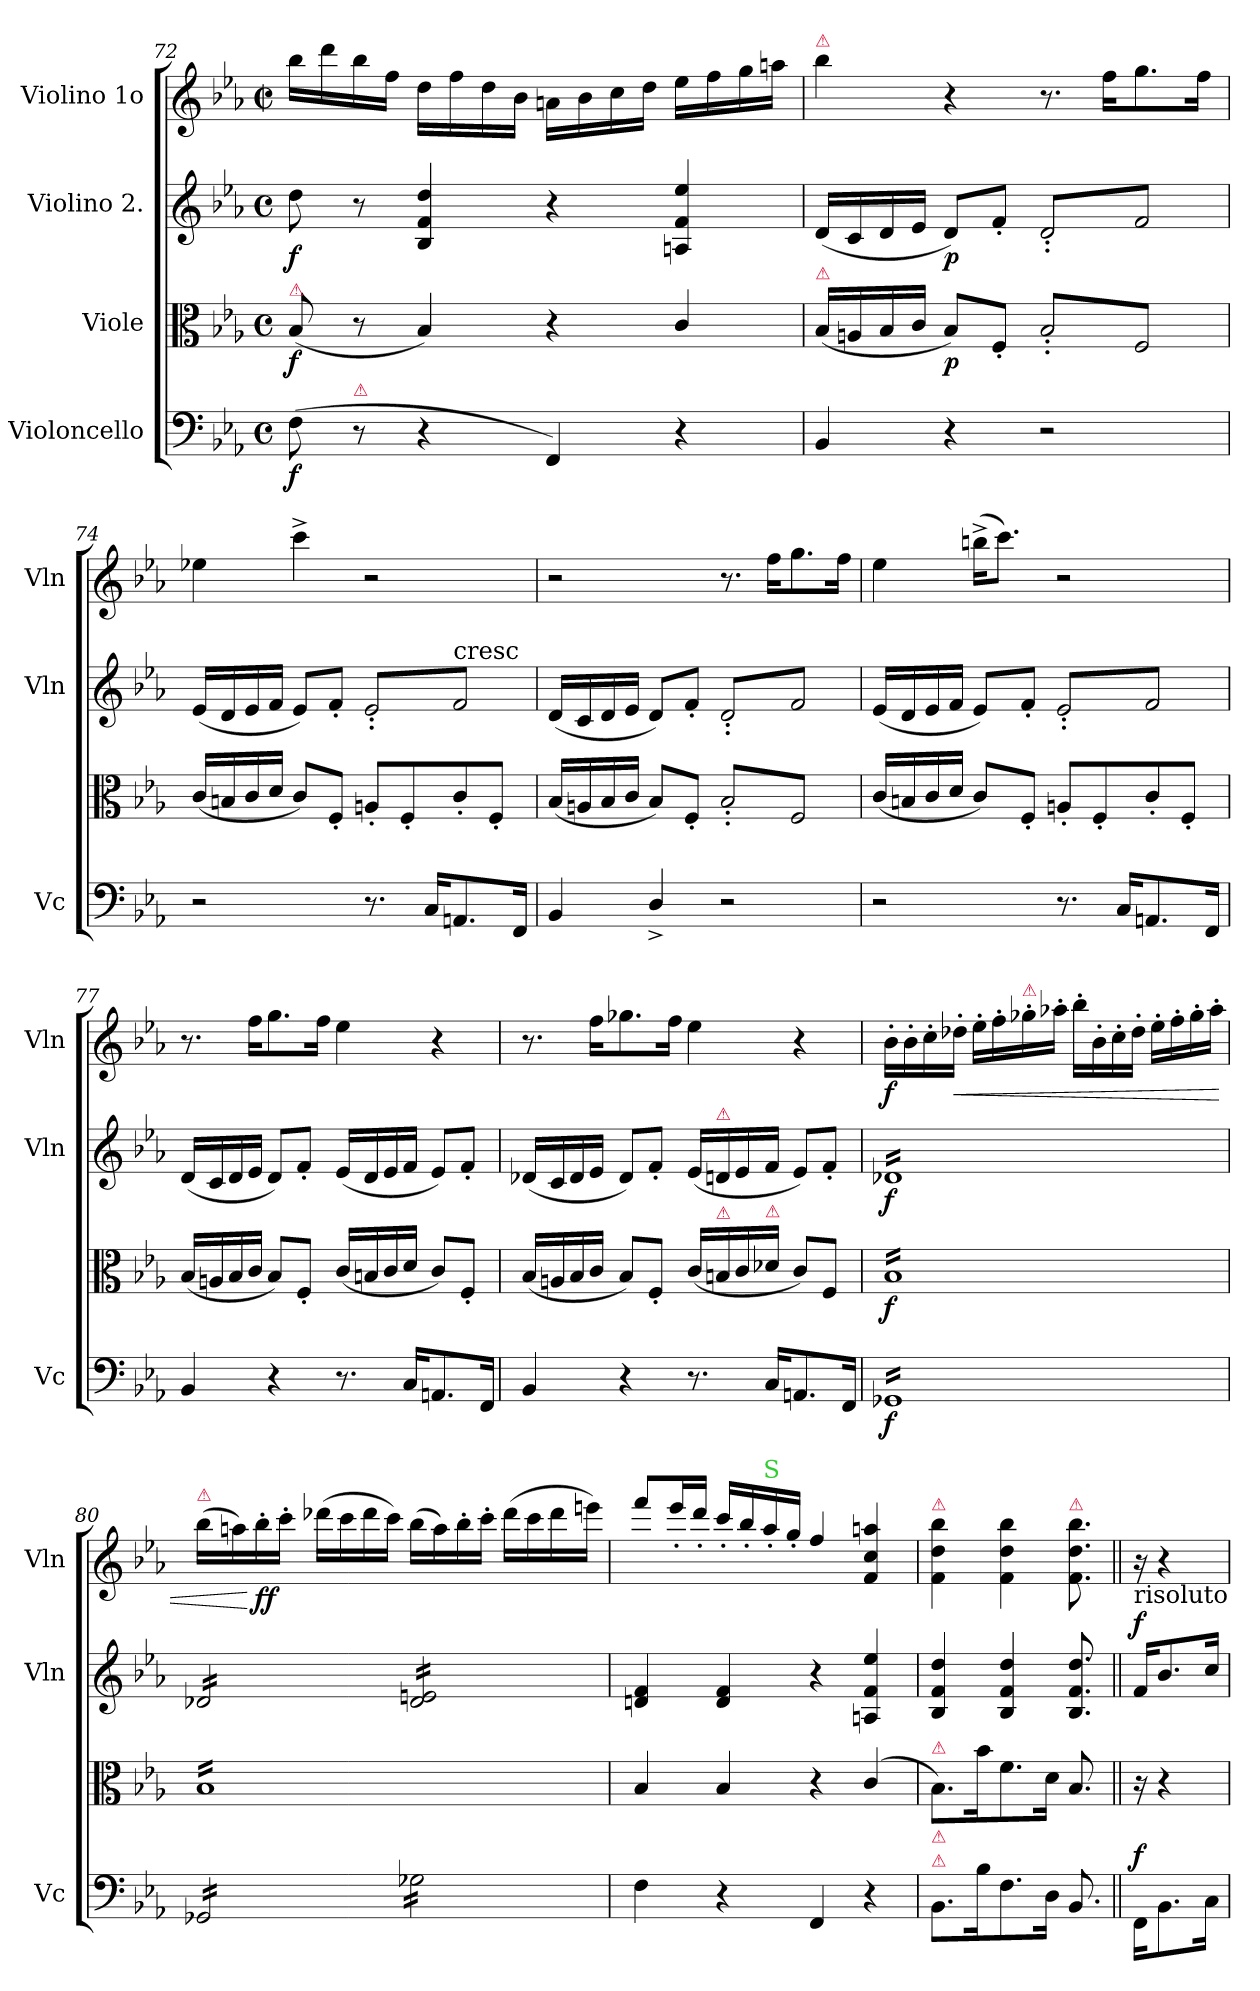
**kern	**dynam	**kern	**dynam	**kern	**dynam	**kern	**dynam
*part4	*part4	*part3	*part3	*part2	*part2	*part1	*part1
*staff4	*staff4	*staff3	*staff3	*staff2	*staff2	*staff1	*staff1
*I"Violoncello	*	*I"Viole	*	*I"Violino 2.	*	*I"Violino 1o	*
*I'Vc	*	*	*	*I'Vln	*	*I'Vln	*
*clefF4	*	*clefC3	*	*clefG2	*	*clefG2	*
*k[b-e-a-]	*	*k[b-e-a-]	*	*k[b-e-a-]	*	*k[b-e-a-]	*
*M4/4	*	*M4/4	*	*M4/4	*	*M4/4	*
*met(c)	*	*met(c)	*	*met(c)	*	*met(c|)	*
=72	=72	=72	=72	=72	=72	=72	=72
!	!	!LO:TX:a:color=crimson:t=⚠	!	!	!	!	!
(>8F\	f	(>8B-/	f	8dd\	f	16bb-\LL	.
.	.	.	.	.	.	16ddd\	.
!LO:TX:a:color=crimson:t=⚠	!	!	!	!	!	!	!
8r	.	8r	.	8r	.	16bb-\	.
.	.	.	.	.	.	16ff\JJ	.
4r	.	4B-/)	.	4B-/ 4f/ 4dd/	.	16dd\LL	.
.	.	.	.	.	.	16ff\	.
.	.	.	.	.	.	16dd\	.
.	.	.	.	.	.	16b-\JJ	.
4FF/)	.	4r	.	4r	.	16an\LL	.
.	.	.	.	.	.	16b-\	.
.	.	.	.	.	.	16cc\	.
.	.	.	.	.	.	16dd\JJ	.
4r	.	4c/	.	4An/ 4f/ 4ee-/	.	16ee-\LL	.
.	.	.	.	.	.	16ff\	.
.	.	.	.	.	.	16gg\	.
.	.	.	.	.	.	16aan\JJ	.
=73	=73	=73	=73	=73	=73	=73	=73
!	!	!	!	!	!	!LO:TX:a:color=crimson:t=⚠	!
!	!	!LO:TX:a:color=crimson:t=⚠	!	!	!	!	!
4BB-/	.	(16B-/LL	.	(16d/LL	.	4bb-\	.
.	.	16An/	.	16c/	.	.	.
.	.	16B-/	.	16d/	.	.	.
.	.	16c/JJ	.	16e-/JJ	.	.	.
4r	.	8B-/L)	p	8d/L)	p	4r	.
.	.	8F'/J	.	8f'/J	.	.	.
*	*	*tremolo	*	*	*	*	*
*	*	*	*	*tremolo	*	*	*
2r	.	8B-'/L	.	8d'/L	.	8.r	.
.	.	8F/	.	8f/	.	.	.
.	.	.	.	.	.	16ff\KL	.
.	.	8B-'/	.	8d'/	.	8.gg\	.
.	.	8F/J	.	8f/J	.	.	.
*	*	*	*	*Xtremolo	*	*	*
*	*	*Xtremolo	*	*	*	*	*
.	.	.	.	.	.	16ff\Jk	.
=74	=74	=74	=74	=74	=74	=74	=74
2r	.	(16c/LL	.	(16e-/LL	.	4ee-X\	.
.	.	16Bn/	.	16d/	.	.	.
.	.	16c/	.	16e-/	.	.	.
.	.	16d/JJ	.	16f/JJ	.	.	.
.	.	8c/L)	.	8e-/L)	.	4ccc^<\	.
.	.	8F'/J	.	8f'/J	.	.	.
*	*	*	*	*tremolo	*	*	*
8.r	.	8An'/L	.	8e-'/L	.	2r	.
.	.	8F'/	.	8f/	.	.	.
16C/KL	.	.	.	.	.	.	.
!	!	!	!	!LO:TX:t=cresc	!	!	!
8.AAn/	.	8c'/	.	8e-'/	.	.	.
.	.	8F'/J	.	8f/J	.	.	.
*	*	*	*	*Xtremolo	*	*	*
16FF/Jk	.	.	.	.	.	.	.
=75	=75	=75	=75	=75	=75	=75	=75
4BB-/	.	(16B-/LL	.	(16d/LL	.	2r	.
.	.	16An/	.	16c/	.	.	.
.	.	16B-/	.	16d/	.	.	.
.	.	16c/JJ	.	16e-/JJ	.	.	.
4D^>/	.	8B-/L)	.	8d/L)	.	.	.
.	.	8F'/J	.	8f'/J	.	.	.
*	*	*tremolo	*	*	*	*	*
*	*	*	*	*tremolo	*	*	*
2r	.	8B-'/L	.	8d'/L	.	8.r	.
.	.	8F/	.	8f/	.	.	.
.	.	.	.	.	.	16ff\KL	.
.	.	8B-'/	.	8d'/	.	8.gg\	.
.	.	8F/J	.	8f/J	.	.	.
*	*	*	*	*Xtremolo	*	*	*
*	*	*Xtremolo	*	*	*	*	*
.	.	.	.	.	.	16ff\Jk	.
=76	=76	=76	=76	=76	=76	=76	=76
2r	.	(16c/LL	.	(16e-/LL	.	4ee-\	.
.	.	16Bn/	.	16d/	.	.	.
.	.	16c/	.	16e-/	.	.	.
.	.	16d/JJ	.	16f/JJ	.	.	.
.	.	8c/L)	.	8e-/L)	.	(16bbn^<\KL	.
.	.	.	.	.	.	8.ccc\J)	.
.	.	8F'/J	.	8f'/J	.	.	.
*	*	*	*	*tremolo	*	*	*
8.r	.	8An'/L	.	8e-'/L	.	2r	.
.	.	8F'/	.	8f/	.	.	.
16C/KL	.	.	.	.	.	.	.
8.AAn/	.	8c'/	.	8e-'/	.	.	.
.	.	8F'/J	.	8f/J	.	.	.
*	*	*	*	*Xtremolo	*	*	*
16FF/Jk	.	.	.	.	.	.	.
=77	=77	=77	=77	=77	=77	=77	=77
4BB-/	.	(16B-/LL	.	(16d/LL	.	8.r	.
.	.	16An/	.	16c/	.	.	.
.	.	16B-/	.	16d/	.	.	.
.	.	16c/JJ	.	16e-/JJ	.	16ff\KL	.
4r	.	8B-/L)	.	8d/L)	.	8.gg\	.
.	.	8F'/J	.	8f'/J	.	.	.
.	.	.	.	.	.	16ff\Jk	.
8.r	.	(16c/LL	.	(16e-/LL	.	4ee-\	.
.	.	16Bn/	.	16d/	.	.	.
.	.	16c/	.	16e-/	.	.	.
16C/KL	.	16d/JJ	.	16f/JJ	.	.	.
8.AAn/	.	8c/L)	.	8e-/L)	.	4r	.
.	.	8F'/J	.	8f'/J	.	.	.
16FF/Jk	.	.	.	.	.	.	.
=78	=78	=78	=78	=78	=78	=78	=78
4BB-/	.	(16B-/LL	.	(16d-X/LL	.	8.r	.
.	.	16An/	.	16c/	.	.	.
.	.	16B-/	.	16d-/	.	.	.
.	.	16c/JJ	.	16e-/JJ	.	16ff\KL	.
4r	.	8B-/L)	.	8d-/L)	.	8.gg-X\	.
.	.	8F'/J	.	8f'/J	.	.	.
.	.	.	.	.	.	16ff\Jk	.
8.r	.	(16c/LL	.	(16e-/LL	.	4ee-\	.
!	!	!	!	!LO:TX:a:color=crimson:t=⚠	!	!	!
!	!	!LO:TX:a:color=crimson:t=⚠	!	!	!	!	!
.	.	16Bn/	.	16dn/	.	.	.
.	.	16c/	.	16e-/	.	.	.
!	!	!LO:TX:a:color=crimson:t=⚠	!	!	!	!	!
16C/KL	.	16d-X/JJ	.	16f/JJ	.	.	.
8.AAn/	.	8c/L)	.	8e-/L)	.	4r	.
.	.	8F/J	.	8f'/J	.	.	.
16FF/Jk	.	.	.	.	.	.	.
=79	=79	=79	=79	=79	=79	=79	=79
!	!	!	!	!LO:TX:a:color=crimson:t=⚠	!	!	!
!LO:TX:a:color=crimson:t=⚠	!	!	!	!	!	!	!
*tremolo	*	*	*	*	*	*	*
*	*	*tremolo	*	*	*	*	*
*	*	*	*	*tremolo	*	*	*
16GG-X/LL	f	16B-/LL	f	16d-X/LL	f	16b-'\LL	f
16GG-X/	.	16B-/	.	16d-X/	.	16b-'\	.
16GG-X/	.	16B-/	.	16d-X/	.	16cc'\	.
!	!	!	!	!	!	!	!LO:HP:b
16GG-X/	.	16B-/	.	16d-X/	.	16dd-X'\JJ	<
16GG-X/	.	16B-/	.	16d-X/	.	16ee-'\LL	.
16GG-X/	.	16B-/	.	16d-X/	.	16ff'\	.
!	!	!	!	!	!	!LO:TX:a:color=crimson:t=⚠	!
16GG-X/	.	16B-/	.	16d-X/	.	16gg-X'\	.
16GG-X/	.	16B-/	.	16d-X/	.	16aa-X'\JJ	.
16GG-X/	.	16B-/	.	16d-X/	.	16bb-'\LL	.
16GG-X/	.	16B-/	.	16d-X/	.	16b-'\	.
16GG-X/	.	16B-/	.	16d-X/	.	16cc'\	.
16GG-X/	.	16B-/	.	16d-X/	.	16dd-'\JJ	.
16GG-X/	.	16B-/	.	16d-X/	.	16ee-'\LL	.
16GG-X/	.	16B-/	.	16d-X/	.	16ff'\	.
16GG-X/	.	16B-/	.	16d-X/	.	16gg-'\	.
16GG-X/JJ	.	16B-/JJ	.	16d-X/JJ	.	16aa-'\JJ	.
=80	=80	=80	=80	=80	=80	=80	=80
!	!	!	!	!	!	!LO:TX:a:color=crimson:t=⚠	!
16GG-X/LL	.	16B-/LL	.	16d-X/LL	.	(16bb-\LL	.
16GG-X/	.	16B-/	.	16d-X/	.	16aan\)	.
16GG-X/	.	16B-/	.	16d-X/	.	16bb-'\	[ ff
16GG-X/	.	16B-/	.	16d-X/	.	16ccc'\JJ	.
16GG-X/	.	16B-/	.	16d-X/	.	(16ddd-X\LL	.
16GG-X/	.	16B-/	.	16d-X/	.	16ccc\	.
16GG-X/	.	16B-/	.	16d-X/	.	16ddd-\	.
16GG-X/JJ	.	16B-/	.	16d-X/JJ	.	16ccc\JJ)	.
16G-X\LL	.	16B-/	.	16d-/ 16en/LL	.	(16bb-\LL	.
16G-X\	.	16B-/	.	16d-/ 16en/	.	16aa\)	.
16G-X\	.	16B-/	.	16d-/ 16en/	.	16bb-'\	.
16G-X\	.	16B-/	.	16d-/ 16en/	.	16ccc'\JJ	.
16G-X\	.	16B-/	.	16d-/ 16en/	.	(16ddd-\LL	.
16G-X\	.	16B-/	.	16d-/ 16en/	.	16ccc\	.
16G-X\	.	16B-/	.	16d-/ 16en/	.	16ddd-\	.
16G-X\JJ	.	16B-/JJ	.	16d-/ 16en/JJ	.	16eeen\JJ)	.
*	*	*	*	*Xtremolo	*	*	*
*	*	*Xtremolo	*	*	*	*	*
*Xtremolo	*	*	*	*	*	*	*
=81	=81	=81	=81	=81	=81	=81	=81
4F\	.	4B-/	.	4dn/ 4f/	.	8fff/L	.
.	.	.	.	.	.	16eee-'>/L	.
.	.	.	.	.	.	16ddd'>/JJ	.
4r	.	4B-/	.	4d/ 4f/	.	16ccc'>/LL	.
.	.	.	.	.	.	16bb-'>/	.
!	!	!	!	!	!	!LO:TX:a:color=limegreen:t=S	!
.	.	.	.	.	.	16aa-'>/	.
.	.	.	.	.	.	16gg'>/JJ	.
4FF/	.	4r	.	4r	.	4ff/	.
4r	.	(4c/	.	4An/ 4f/ 4ee-/	.	4f/ 4cc/ 4aan/	.
=82	=82	=82	=82	=82	=82	=82	=82
!	!	!	!	!	!	!LO:TX:a:color=crimson:t=⚠	!
!	!	!LO:TX:a:color=crimson:t=⚠	!	!	!	!	!
!LO:TX:a:color=crimson:t=⚠	!	!	!	!	!	!	!
!LO:TX:a:color=crimson:t=⚠	!	!	!	!	!	!	!
8.BB-/L	.	8.B-/L)	.	4B-/ 4f/ 4dd/	.	4f\ 4dd\ 4bb-\	.
16B-\K	.	16b-\K	.	.	.	.	.
8.F\	.	8.f\	.	4B-/ 4f/ 4dd/	.	4f\ 4dd\ 4bb-\	.
16D\Jk	.	16d\Jk	.	.	.	.	.
!	!	!	!	!	!	!LO:TX:a:color=crimson:t=⚠	!
8.BB-/	.	8.B-/	.	8.B-/ 8.f/ 8.dd/	.	8.f\ 8.dd\ 8.bb-\	.
=||	=||	=||	=||	=||	=||	=||	=||
!	!	!	!	!LO:TX:a:t=risoluto	!	!	!
!	!LO:DY:a	!	!	!	!LO:DY:a	!	!
16FF\KL	f	16r	.	16f/KL	f	16r	.
8.BB-\	.	4r	.	8.b-/	.	4r	.
16C\Jk	.	.	.	16cc/Jk	.	.	.
=	=	=	=	=	=	=	=
*-	*-	*-	*-	*-	*-	*-	*-
